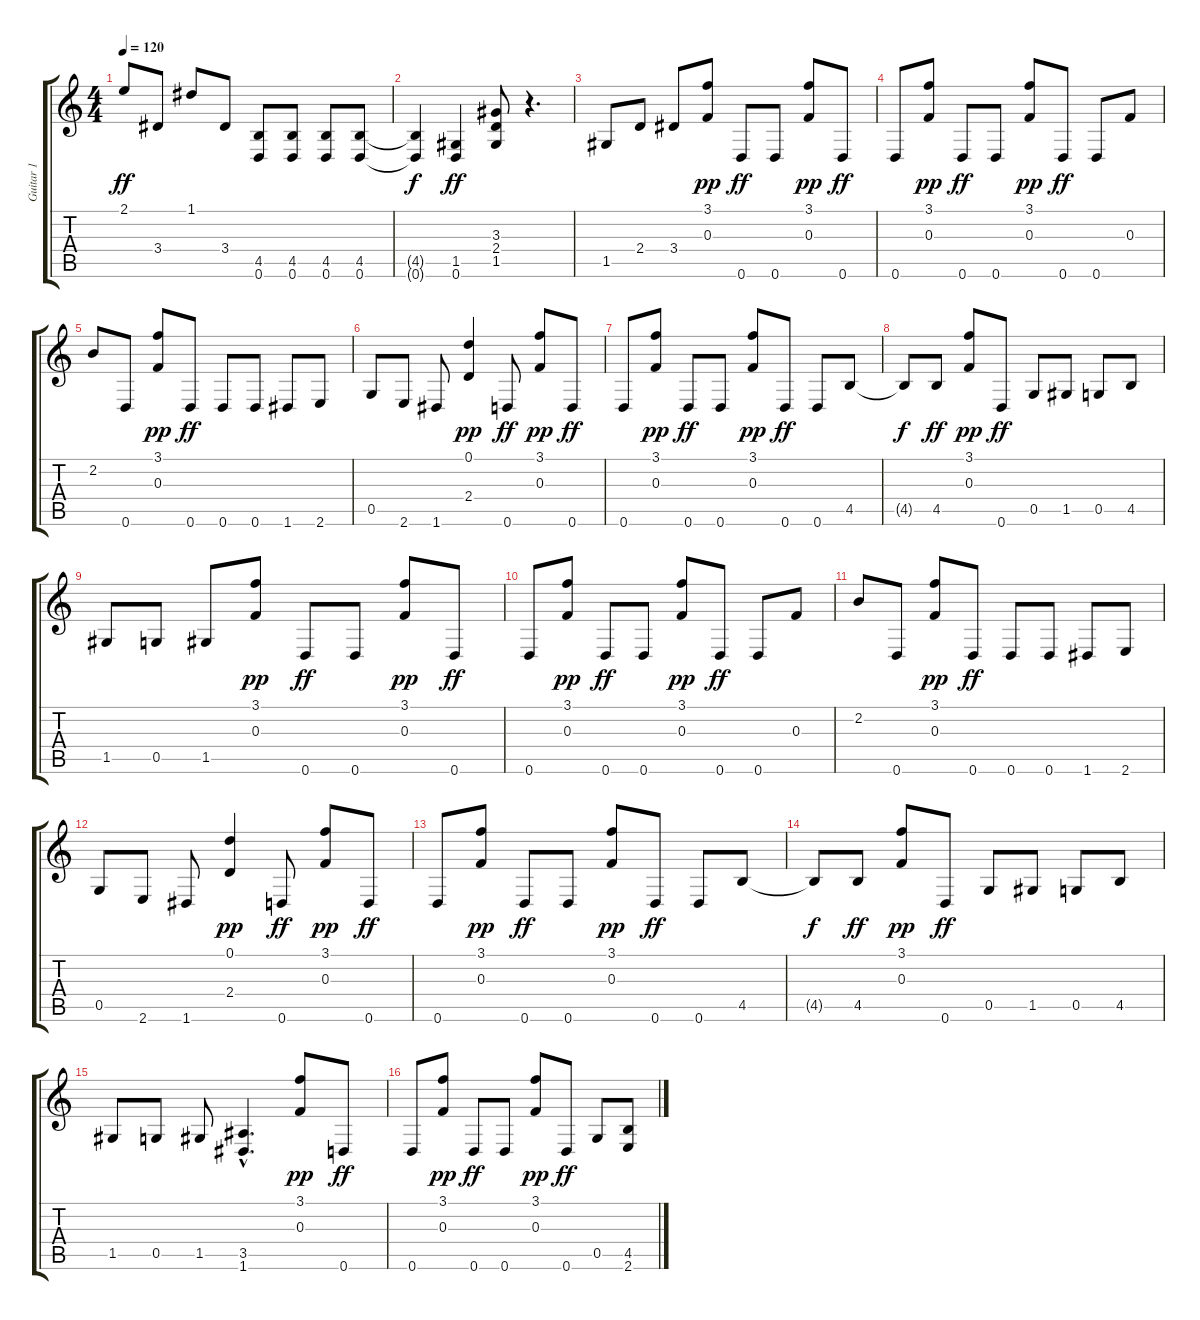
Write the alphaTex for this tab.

\track ("Guitar 1" "Guitar 1") {instrument acousticguitarnylon}
\staff {score tabs}
\tuning (D4 A3 F3 C3 G2 D2) {hide}
\ts (4 4)
\tempo 120
\clef g2
\ks c
2.1.8{dy ff} 3.4.8 1.1.8 3.4.8 (4.5 0.6).8 (4.5 0.6).8 (4.5 0.6).8 (4.5 0.6).8 |
(4.5{t} 0.6{t}).4{dy f} (1.5 0.6).4{dy ff} (3.3 2.4 1.5).8 r.4{d} |
1.5.8 2.4.8 3.4.8 (3.1 0.3).8{dy pp} 0.6.8{dy ff} 0.6.8 (3.1 0.3).8{dy pp} 0.6.8{dy ff} |
0.6.8 (3.1 0.3).8{dy pp} 0.6.8{dy ff} 0.6.8 (3.1 0.3).8{dy pp} 0.6.8{dy ff} 0.6.8 0.3.8 |
2.2.8 0.6.8 (3.1 0.3).8{dy pp} 0.6.8{dy ff} 0.6.8 0.6.8 1.6.8 2.6.8 |
0.5.8 2.6.8 1.6.8 (0.1 2.4).4{dy pp} 0.6.8{dy ff} (3.1 0.3).8{dy pp} 0.6.8{dy ff} |
0.6.8 (3.1 0.3).8{dy pp} 0.6.8{dy ff} 0.6.8 (3.1 0.3).8{dy pp} 0.6.8{dy ff} 0.6.8 4.5.8 |
4.5{t}.8{dy f} 4.5.8{dy ff} (3.1 0.3).8{dy pp} 0.6.8{dy ff} 0.5.8 1.5.8 0.5.8 4.5.8 |
1.5.8 0.5.8 1.5.8 (3.1 0.3).8{dy pp} 0.6.8{dy ff} 0.6.8 (3.1 0.3).8{dy pp} 0.6.8{dy ff} |
0.6.8 (3.1 0.3).8{dy pp} 0.6.8{dy ff} 0.6.8 (3.1 0.3).8{dy pp} 0.6.8{dy ff} 0.6.8 0.3.8 |
2.2.8 0.6.8 (3.1 0.3).8{dy pp} 0.6.8{dy ff} 0.6.8 0.6.8 1.6.8 2.6.8 |
0.5.8 2.6.8 1.6.8 (0.1 2.4).4{dy pp} 0.6.8{dy ff} (3.1 0.3).8{dy pp} 0.6.8{dy ff} |
0.6.8 (3.1 0.3).8{dy pp} 0.6.8{dy ff} 0.6.8 (3.1 0.3).8{dy pp} 0.6.8{dy ff} 0.6.8 4.5.8 |
4.5{t}.8{dy f} 4.5.8{dy ff} (3.1 0.3).8{dy pp} 0.6.8{dy ff} 0.5.8 1.5.8 0.5.8 4.5.8 |
1.5.8 0.5.8 1.5.8 (3.5{hac} 1.6{hac}).4{d} (3.1 0.3).8{dy pp} 0.6.8{dy ff} |
0.6.8 (3.1 0.3).8{dy pp} 0.6.8{dy ff} 0.6.8 (3.1 0.3).8{dy pp} 0.6.8{dy ff} 0.5.8 (4.5 2.6).8
